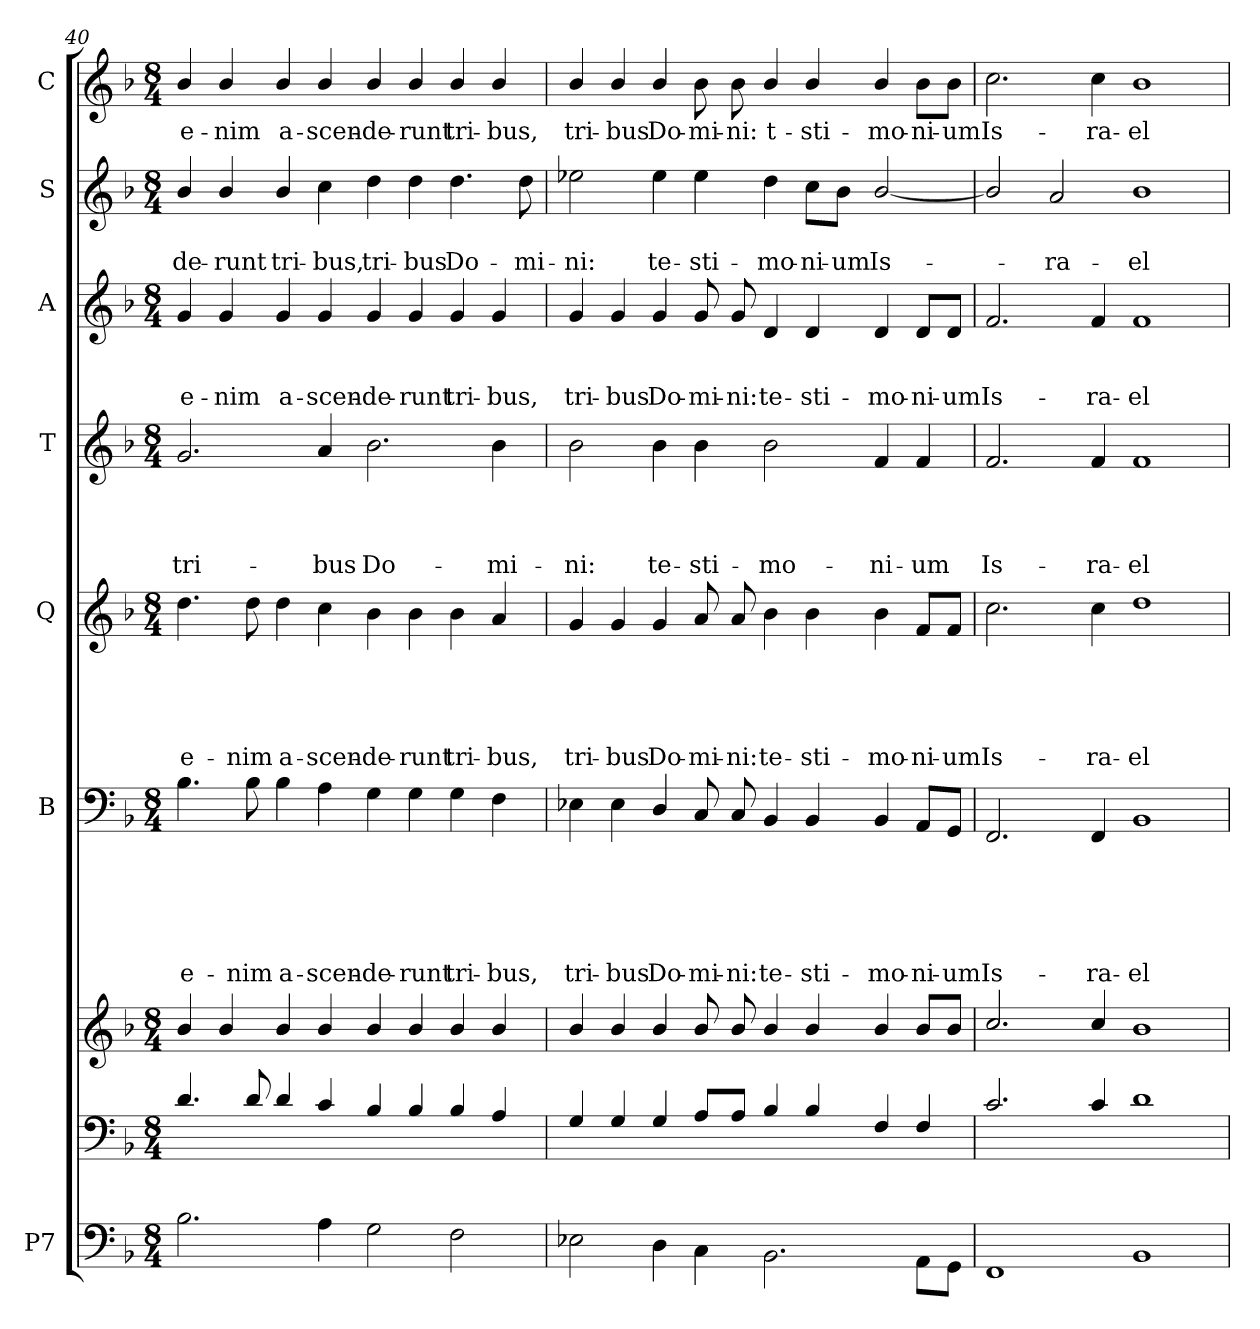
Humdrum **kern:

**kern	**kern	**kern	**kern	**text	**text	**text	**text	**text	**text	**kern	**text	**text	**text	**text	**text	**kern	**text	**text	**text	**text	**kern	**text	**text	**text	**kern	**text	**text	**kern	**text
*part7	*part7	*part7	*part6	*part6	*part6	*part6	*part6	*part6	*part6	*part5	*part5	*part5	*part5	*part5	*part5	*part4	*part4	*part4	*part4	*part4	*part3	*part3	*part3	*part3	*part2	*part2	*part2	*part1	*part1
*staff9	*staff8	*staff7	*staff6	*staff6	*staff6	*staff6	*staff6	*staff6	*staff6	*staff5	*staff5	*staff5	*staff5	*staff5	*staff5	*staff4	*staff4	*staff4	*staff4	*staff4	*staff3	*staff3	*staff3	*staff3	*staff2	*staff2	*staff2	*staff1	*staff1
*I"P7	*	*	*I"B	*	*	*	*	*	*	*I"Q	*	*	*	*	*	*I"T	*	*	*	*	*I"A	*	*	*	*I"S	*	*	*I"C	*
*clefF4	*clefF4	*clefG2	*clefF4	*	*	*	*	*	*	*clefG2	*	*	*	*	*	*clefG2	*	*	*	*	*clefG2	*	*	*	*clefG2	*	*	*clefG2	*
*	*	*	*	*	*	*	*	*	*	*ITrd7c12	*	*	*	*	*	*ITrd7c12	*	*	*	*	*	*	*	*	*	*	*	*	*
*k[b-]	*k[b-]	*k[b-]	*k[b-]	*	*	*	*	*	*	*k[b-]	*	*	*	*	*	*k[b-]	*	*	*	*	*k[b-]	*	*	*	*k[b-]	*	*	*k[b-]	*
*F:	*F:	*F:	*F:	*	*	*	*	*	*	*F:	*	*	*	*	*	*F:	*	*	*	*	*F:	*	*	*	*F:	*	*	*F:	*
*M8/4	*M8/4	*M8/4	*M8/4	*	*	*	*	*	*	*M8/4	*	*	*	*	*	*M8/4	*	*	*	*	*M8/4	*	*	*	*M8/4	*	*	*M8/4	*
*MM148	*MM148	*MM148	*MM148	*	*	*	*	*	*	*MM148	*	*	*	*	*	*MM148	*	*	*	*	*MM148	*	*	*	*MM148	*	*	*MM148	*
=40	=40	=40	=40	=40	=40	=40	=40	=40	=40	=40	=40	=40	=40	=40	=40	=40	=40	=40	=40	=40	=40	=40	=40	=40	=40	=40	=40	=40	=40
*	*	*^	*	*	*	*	*	*	*	*	*	*	*	*	*	*	*	*	*	*	*	*	*	*	*	*	*	*	*
!	!	!	!	!	!	!	!	!	!	!LO:LY:b	!	!	!	!	!	!LO:LY:b	!	!	!	!	!LO:LY:b	!	!	!	!LO:LY:b	!	!	!LO:LY:b	!	!LO:LY:b
2.B-\	4.d/	4b-/	0ryy	4.B-\	.	.	.	.	.	e-	4.d\	.	.	.	.	e-	2.G/	.	.	.	tri-	4g/	.	.	e-	4b-/	.	-de-	4b-/	e-
!	!	!	!	!	!	!	!	!	!	!	!	!	!	!	!	!	!	!	!	!	!	!	!	!	!LO:LY:b	!	!	!LO:LY:b	!	!LO:LY:b
.	.	4b-/	.	.	.	.	.	.	.	.	.	.	.	.	.	.	.	.	.	.	.	4g/	.	.	-nim	4b-/	.	-runt	4b-/	-nim
!	!	!	!	!	!	!	!	!	!	!LO:LY:b	!	!	!	!	!	!LO:LY:b	!	!	!	!	!	!	!	!	!	!	!	!	!	!
.	8d/	.	.	8B-\	.	.	.	.	.	-nim	8d\	.	.	.	.	-nim	.	.	.	.	.	.	.	.	.	.	.	.	.	.
!	!	!	!	!	!	!	!	!	!	!LO:LY:b	!	!	!	!	!	!LO:LY:b	!	!	!	!	!	!	!	!	!LO:LY:b	!	!	!LO:LY:b	!	!LO:LY:b
.	4d/	4b-/	.	4B-\	.	.	.	.	.	a-	4d\	.	.	.	.	a-	.	.	.	.	.	4g/	.	.	a-	4b-/	.	tri-	4b-/	a-
!	!	!	!	!	!	!	!	!	!	!LO:LY:b	!	!	!	!	!	!LO:LY:b	!	!	!	!	!LO:LY:b	!	!	!	!LO:LY:b	!	!	!LO:LY:b	!	!LO:LY:b
4A\	4c/	4b-/	.	4A\	.	.	.	.	.	-scen-	4c\	.	.	.	.	-scen-	4A/	.	.	.	-bus	4g/	.	.	-scen-	4cc\	.	-bus,	4b-/	-scen-
!	!	!	!	!	!	!	!	!	!	!LO:LY:b	!	!	!	!	!	!LO:LY:b	!	!	!	!	!LO:LY:b	!	!	!	!LO:LY:b	!	!	!LO:LY:b	!	!LO:LY:b
2G\	4B-/	4b-/	.	4G\	.	.	.	.	.	-de-	4B-\	.	.	.	.	-de-	2.B-\	.	.	.	Do-	4g/	.	.	-de-	4dd\	.	tri-	4b-/	-de-
!	!	!	!	!	!	!	!	!	!	!LO:LY:b	!	!	!	!	!	!LO:LY:b	!	!	!	!	!	!	!	!	!LO:LY:b	!	!	!LO:LY:b	!	!LO:LY:b
.	4B-/	4b-/	.	4G\	.	.	.	.	.	-runt	4B-\	.	.	.	.	-runt	.	.	.	.	.	4g/	.	.	-runt	4dd\	.	-bus	4b-/	-runt
!	!	!	!	!	!	!	!	!	!	!LO:LY:b	!	!	!	!	!	!LO:LY:b	!	!	!	!	!	!	!	!	!LO:LY:b	!	!	!LO:LY:b	!	!LO:LY:b
2F\	4B-/	4b-/	.	4G\	.	.	.	.	.	tri-	4B-\	.	.	.	.	tri-	.	.	.	.	.	4g/	.	.	tri-	4.dd\	.	Do-	4b-/	tri-
!	!	!	!	!	!	!	!	!	!	!LO:LY:b	!	!	!	!	!	!LO:LY:b	!	!	!	!	!LO:LY:b	!	!	!	!LO:LY:b	!	!	!	!	!LO:LY:b
.	4A/	4b-/	.	4F\	.	.	.	.	.	-bus,	4A/	.	.	.	.	-bus,	4B-\	.	.	.	-mi-	4g/	.	.	-bus,	.	.	.	4b-/	-bus,
!	!	!	!	!	!	!	!	!	!	!	!	!	!	!	!	!	!	!	!	!	!	!	!	!	!	!	!	!LO:LY:b	!	!
.	.	.	.	.	.	.	.	.	.	.	.	.	.	.	.	.	.	.	.	.	.	.	.	.	.	8dd\	.	-mi-	.	.
!!LO:PB:g=z
=41	=41	=41	=41	=41	=41	=41	=41	=41	=41	=41	=41	=41	=41	=41	=41	=41	=41	=41	=41	=41	=41	=41	=41	=41	=41	=41	=41	=41	=41	=41
!	!	!	!	!	!	!	!	!	!	!LO:LY:b	!	!	!	!	!	!LO:LY:b	!	!	!	!	!LO:LY:b	!	!	!	!LO:LY:b	!	!	!LO:LY:b	!	!LO:LY:b
2E-X\	4G/	4b-/	0ryy	4E-X\	.	.	.	.	.	tri-	4G/	.	.	.	.	tri-	2B-\	.	.	.	-ni:	4g/	.	.	tri-	2ee-X\	.	-ni:	4b-/	tri-
!	!	!	!	!	!	!	!	!	!	!LO:LY:b	!	!	!	!	!	!LO:LY:b	!	!	!	!	!	!	!	!	!LO:LY:b	!	!	!	!	!LO:LY:b
.	4G/	4b-/	.	4E-\	.	.	.	.	.	-bus	4G/	.	.	.	.	-bus	.	.	.	.	.	4g/	.	.	-bus	.	.	.	4b-/	-bus
!	!	!	!	!	!	!	!	!	!	!LO:LY:b	!	!	!	!	!	!LO:LY:b	!	!	!	!	!LO:LY:b	!	!	!	!LO:LY:b	!	!	!LO:LY:b	!	!LO:LY:b
4D\	4G/	4b-/	.	4D/	.	.	.	.	.	Do-	4G/	.	.	.	.	Do-	4B-\	.	.	.	te-	4g/	.	.	Do-	4ee-\	.	te-	4b-/	Do-
!	!	!	!	!	!	!	!	!	!	!LO:LY:b	!	!	!	!	!	!LO:LY:b	!	!	!	!	!LO:LY:b	!	!	!	!LO:LY:b	!	!	!LO:LY:b	!	!LO:LY:b
4C\	8A/L	8b-/	.	8C/	.	.	.	.	.	-mi-	8A/	.	.	.	.	-mi-	4B-\	.	.	.	-sti-	8g/	.	.	-mi-	4ee-\	.	-sti-	8b-\	-mi-
!	!	!	!	!	!	!	!	!	!	!LO:LY:b	!	!	!	!	!	!LO:LY:b	!	!	!	!	!	!	!	!	!LO:LY:b	!	!	!	!	!LO:LY:b
.	8A/J	8b-/	.	8C/	.	.	.	.	.	-ni:	8A/	.	.	.	.	-ni:	.	.	.	.	.	8g/	.	.	-ni:	.	.	.	8b-\	-ni:
!	!	!	!	!	!	!	!	!	!	!LO:LY:b	!	!	!	!	!	!LO:LY:b	!	!	!	!	!LO:LY:b	!	!	!	!LO:LY:b	!	!	!LO:LY:b	!	!LO:LY:b
2.BB-\	4B-/	4b-/	.	4BB-/	.	.	.	.	.	te-	4B-\	.	.	.	.	te-	2B-\	.	.	.	-mo-	4d/	.	.	te-	4dd\	.	-mo-	4b-/	t-
!	!	!	!	!	!	!	!	!	!	!LO:LY:b	!	!	!	!	!	!LO:LY:b	!	!	!	!	!	!	!	!	!LO:LY:b	!	!	!LO:LY:b	!	!LO:LY:b
.	4B-/	4b-/	.	4BB-/	.	.	.	.	.	-sti-	4B-\	.	.	.	.	-sti-	.	.	.	.	.	4d/	.	.	-sti-	8cc\L	.	-ni-	4b-/	-sti-
!	!	!	!	!	!	!	!	!	!	!	!	!	!	!	!	!	!	!	!	!	!	!	!	!	!	!	!	!LO:LY:b	!	!
.	.	.	.	.	.	.	.	.	.	.	.	.	.	.	.	.	.	.	.	.	.	.	.	.	.	8b-\J	.	-um	.	.
!	!	!	!	!	!	!	!	!	!	!LO:LY:b	!	!	!	!	!	!LO:LY:b	!	!	!	!	!LO:LY:b	!	!	!	!LO:LY:b	!	!	!LO:LY:b	!	!LO:LY:b
.	4F/	4b-/	.	4BB-/	.	.	.	.	.	-mo-	4B-\	.	.	.	.	-mo-	4F/	.	.	.	-ni-	4d/	.	.	-mo-	[<2b-/	.	Is-	4b-/	-mo-
!	!	!	!	!	!	!	!	!	!	!LO:LY:b	!	!	!	!	!	!LO:LY:b	!	!	!	!	!LO:LY:b	!	!	!	!LO:LY:b	!	!	!	!	!LO:LY:b
8AA\L	4F/	8b-/L	.	8AA/L	.	.	.	.	.	-ni-	8F/L	.	.	.	.	-ni-	4F/	.	.	.	-um	8d/L	.	.	-ni-	.	.	.	8b-\L	-ni-
!	!	!	!	!	!	!	!	!	!	!LO:LY:b	!	!	!	!	!	!LO:LY:b	!	!	!	!	!	!	!	!	!LO:LY:b	!	!	!	!	!LO:LY:b
8GG\J	.	8b-/J	.	8GG/J	.	.	.	.	.	-um	8F/J	.	.	.	.	-um	.	.	.	.	.	8d/J	.	.	-um	.	.	.	8b-\J	-um
=42	=42	=42	=42	=42	=42	=42	=42	=42	=42	=42	=42	=42	=42	=42	=42	=42	=42	=42	=42	=42	=42	=42	=42	=42	=42	=42	=42	=42	=42	=42
!	!	!	!	!	!	!	!	!	!	!LO:LY:b	!	!	!	!	!	!LO:LY:b	!	!	!	!	!LO:LY:b	!	!	!	!LO:LY:b	!	!	!	!	!LO:LY:b
1FF	2.c/	2.cc/	0ryy	2.FF/	.	.	.	.	.	Is-	2.c\	.	.	.	.	Is-	2.F/	.	.	.	Is-	2.f/	.	.	Is-	2b-/]	.	.	2.cc\	Is-
!	!	!	!	!	!	!	!	!	!	!	!	!	!	!	!	!	!	!	!	!	!	!	!	!	!	!	!	!LO:LY:b	!	!
.	.	.	.	.	.	.	.	.	.	.	.	.	.	.	.	.	.	.	.	.	.	.	.	.	.	2a/	.	-ra-	.	.
!	!	!	!	!	!	!	!	!	!	!LO:LY:b	!	!	!	!	!	!LO:LY:b	!	!	!	!	!LO:LY:b	!	!	!	!LO:LY:b	!	!	!	!	!LO:LY:b
.	4c/	4cc/	.	4FF/	.	.	.	.	.	-ra-	4c\	.	.	.	.	-ra-	4F/	.	.	.	-ra-	4f/	.	.	-ra-	.	.	.	4cc\	-ra-
!	!	!	!	!	!	!	!	!	!	!LO:LY:b	!	!	!	!	!	!LO:LY:b	!	!	!	!	!LO:LY:b	!	!	!	!LO:LY:b	!	!	!LO:LY:b	!	!LO:LY:b
1BB-	1d	1b-	.	1BB-	.	.	.	.	.	-el	1d	.	.	.	.	-el	1F	.	.	.	-el	1f	.	.	-el	1b-	.	-el	1b-	-el
*	*	*v	*v	*	*	*	*	*	*	*	*	*	*	*	*	*	*	*	*	*	*	*	*	*	*	*	*	*	*	*
=	=	=	=	=	=	=	=	=	=	=	=	=	=	=	=	=	=	=	=	=	=	=	=	=	=	=	=	=	=
*-	*-	*-	*-	*-	*-	*-	*-	*-	*-	*-	*-	*-	*-	*-	*-	*-	*-	*-	*-	*-	*-	*-	*-	*-	*-	*-	*-	*-	*-
